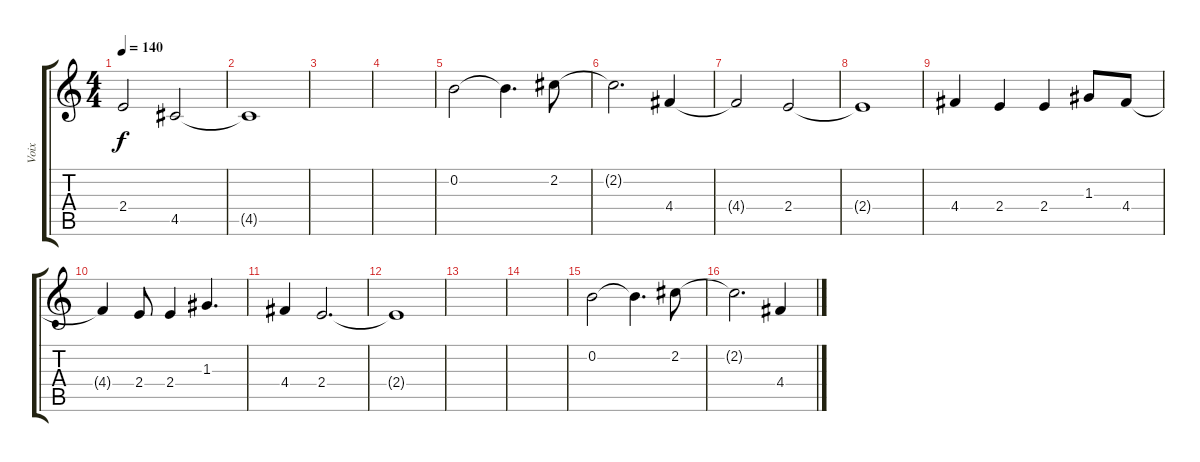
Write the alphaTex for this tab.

\track ("Voix" "Voix") {instrument acousticguitarsteel}
\staff {score tabs}
\tuning (E4 B3 G3 D3 A2 E2) {hide}
\ts (4 4)
\tempo 140
\clef g2
\ks c
2.4{t}.2{dy f} 4.5.2 |
4.5{t}.1 |
|
|
0.2.2 0.2{t}.4{d} 2.2.8 |
2.2{t}.2{d} 4.4.4 |
4.4{t}.2 2.4.2 |
2.4{t}.1 |
4.4.4 2.4.4 2.4.4 1.3.8 4.4.8 |
4.4{t}.4 2.4.8 2.4.4 1.3.4{d} |
4.4.4 2.4.2{d} |
2.4{t}.1 |
|
|
0.2.2 0.2{t}.4{d} 2.2.8 |
2.2{t}.2{d} 4.4.4
